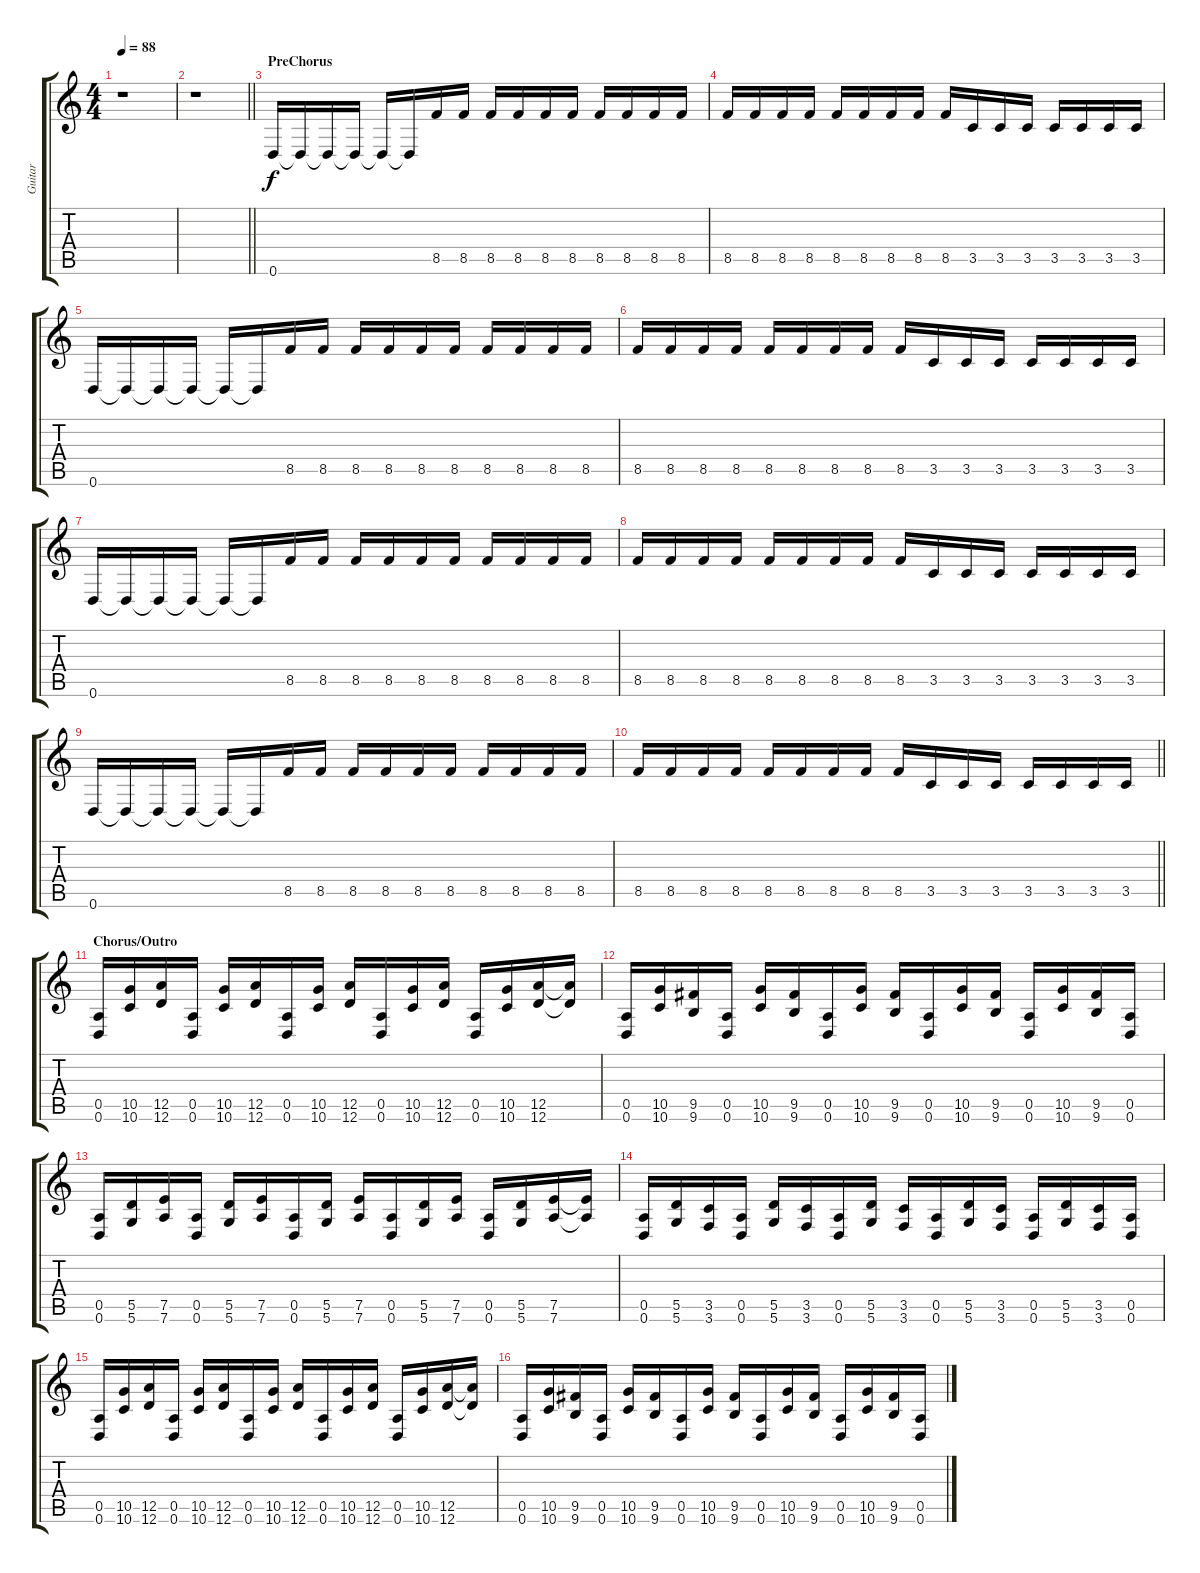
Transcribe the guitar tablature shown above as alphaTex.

\track ("Guitar" "Guitar") {mute instrument overdrivenguitar}
\staff {score tabs}
\tuning (E4 B3 G3 D3 A2 D2) {hide}
\ts (4 4)
\tempo 88
\clef g2
\ks c
r.1{dy f} |
\barLineRight lightlight
r.1 |
\section ("" "PreChorus")
0.6.16 0.6{t}.16 0.6{t}.16 0.6{t}.16 0.6{t}.16 0.6{t}.16 8.5.16 8.5.16 8.5.16 8.5.16 8.5.16 8.5.16 8.5.16 8.5.16 8.5.16 8.5.16 |
8.5.16 8.5.16 8.5.16 8.5.16 8.5.16 8.5.16 8.5.16 8.5.16 8.5.16 3.5.16 3.5.16 3.5.16 3.5.16 3.5.16 3.5.16 3.5.16 |
0.6.16 0.6{t}.16 0.6{t}.16 0.6{t}.16 0.6{t}.16 0.6{t}.16 8.5.16 8.5.16 8.5.16 8.5.16 8.5.16 8.5.16 8.5.16 8.5.16 8.5.16 8.5.16 |
8.5.16 8.5.16 8.5.16 8.5.16 8.5.16 8.5.16 8.5.16 8.5.16 8.5.16 3.5.16 3.5.16 3.5.16 3.5.16 3.5.16 3.5.16 3.5.16 |
0.6.16 0.6{t}.16 0.6{t}.16 0.6{t}.16 0.6{t}.16 0.6{t}.16 8.5.16 8.5.16 8.5.16 8.5.16 8.5.16 8.5.16 8.5.16 8.5.16 8.5.16 8.5.16 |
8.5.16 8.5.16 8.5.16 8.5.16 8.5.16 8.5.16 8.5.16 8.5.16 8.5.16 3.5.16 3.5.16 3.5.16 3.5.16 3.5.16 3.5.16 3.5.16 |
0.6.16 0.6{t}.16 0.6{t}.16 0.6{t}.16 0.6{t}.16 0.6{t}.16 8.5.16 8.5.16 8.5.16 8.5.16 8.5.16 8.5.16 8.5.16 8.5.16 8.5.16 8.5.16 |
\barLineRight lightlight
8.5.16 8.5.16 8.5.16 8.5.16 8.5.16 8.5.16 8.5.16 8.5.16 8.5.16 3.5.16 3.5.16 3.5.16 3.5.16 3.5.16 3.5.16 3.5.16 |
\section ("" "Chorus/Outro")
(0.5 0.6).16 (10.5 10.6).16 (12.5 12.6).16 (0.5 0.6).16 (10.5 10.6).16 (12.5 12.6).16 (0.5 0.6).16 (10.5 10.6).16 (12.5 12.6).16 (0.5 0.6).16 (10.5 10.6).16 (12.5 12.6).16 (0.5 0.6).16 (10.5 10.6).16 (12.5 12.6).16 (12.5{t} 12.6{t}).16 |
(0.5 0.6).16 (10.5 10.6).16 (9.5 9.6).16 (0.5 0.6).16 (10.5 10.6).16 (9.5 9.6).16 (0.5 0.6).16 (10.5 10.6).16 (9.5 9.6).16 (0.5 0.6).16 (10.5 10.6).16 (9.5 9.6).16 (0.5 0.6).16 (10.5 10.6).16 (9.5 9.6).16 (0.5 0.6).16 |
(0.5 0.6).16 (5.5 5.6).16 (7.5 7.6).16 (0.5 0.6).16 (5.5 5.6).16 (7.5 7.6).16 (0.5 0.6).16 (5.5 5.6).16 (7.5 7.6).16 (0.5 0.6).16 (5.5 5.6).16 (7.5 7.6).16 (0.5 0.6).16 (5.5 5.6).16 (7.5 7.6).16 (7.5{t} 7.6{t}).16 |
(0.5 0.6).16 (5.5 5.6).16 (3.5 3.6).16 (0.5 0.6).16 (5.5 5.6).16 (3.5 3.6).16 (0.5 0.6).16 (5.5 5.6).16 (3.5 3.6).16 (0.5 0.6).16 (5.5 5.6).16 (3.5 3.6).16 (0.5 0.6).16 (5.5 5.6).16 (3.5 3.6).16 (0.5 0.6).16 |
(0.5 0.6).16 (10.5 10.6).16 (12.5 12.6).16 (0.5 0.6).16 (10.5 10.6).16 (12.5 12.6).16 (0.5 0.6).16 (10.5 10.6).16 (12.5 12.6).16 (0.5 0.6).16 (10.5 10.6).16 (12.5 12.6).16 (0.5 0.6).16 (10.5 10.6).16 (12.5 12.6).16 (12.5{t} 12.6{t}).16 |
(0.5 0.6).16 (10.5 10.6).16 (9.5 9.6).16 (0.5 0.6).16 (10.5 10.6).16 (9.5 9.6).16 (0.5 0.6).16 (10.5 10.6).16 (9.5 9.6).16 (0.5 0.6).16 (10.5 10.6).16 (9.5 9.6).16 (0.5 0.6).16 (10.5 10.6).16 (9.5 9.6).16 (0.5 0.6).16
